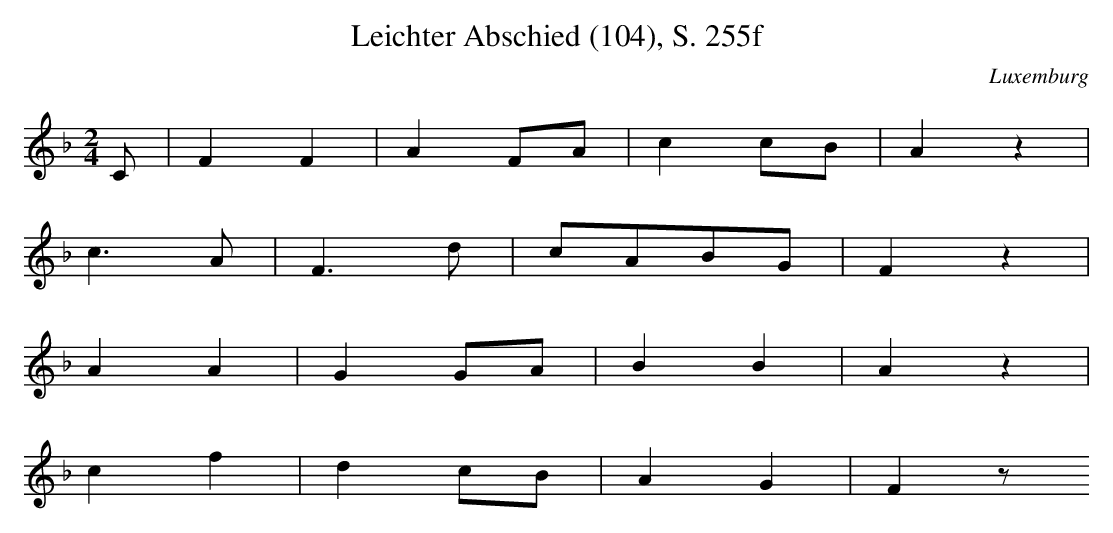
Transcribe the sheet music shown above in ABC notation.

X:1
T: Leichter Abschied (104), S. 255f
O: Luxemburg
M: 2/4
L: 1/8
K: F
C | F2F2 | A2FA | c2cB | A2z2 |
c3A | F3d | cABG | F2z2 |
A2A2 | G2GA | B2B2 | A2z2 |
c2f2 | d2cB | A2G2 | F2z
